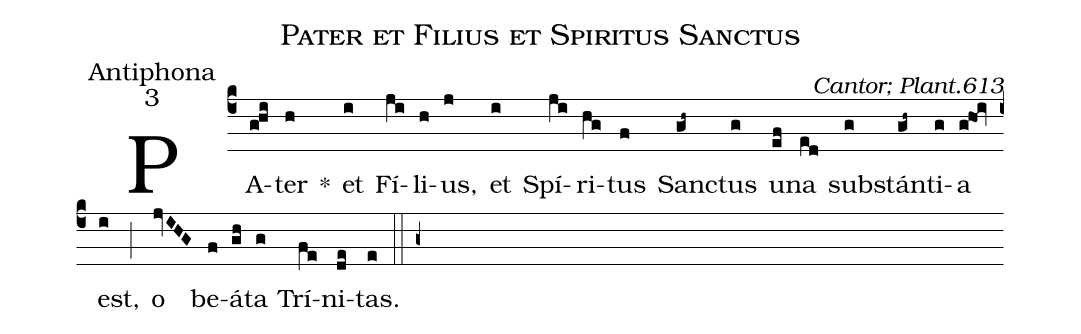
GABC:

name:Pater et Filius et Spiritus Sanctus;
office-part:Antiphona;
mode:3;
commentary:Cantor; Plant.613;
%%
(c4)
PA(ghi)ter(h) *()
et(i) Fí(ji)li(h)us,(j) et(i) Spí(ji)ri(hg)tus(f) San(gh~)ctus(g) u(ef)na(ed) sub(g)stán(gh~)ti(g)a(g!hoi) est,(i) (;)
o(jvIHG) be(f)á(gh)ta(g) Trí(fe)ni(de)tas.(e) (::g+)
